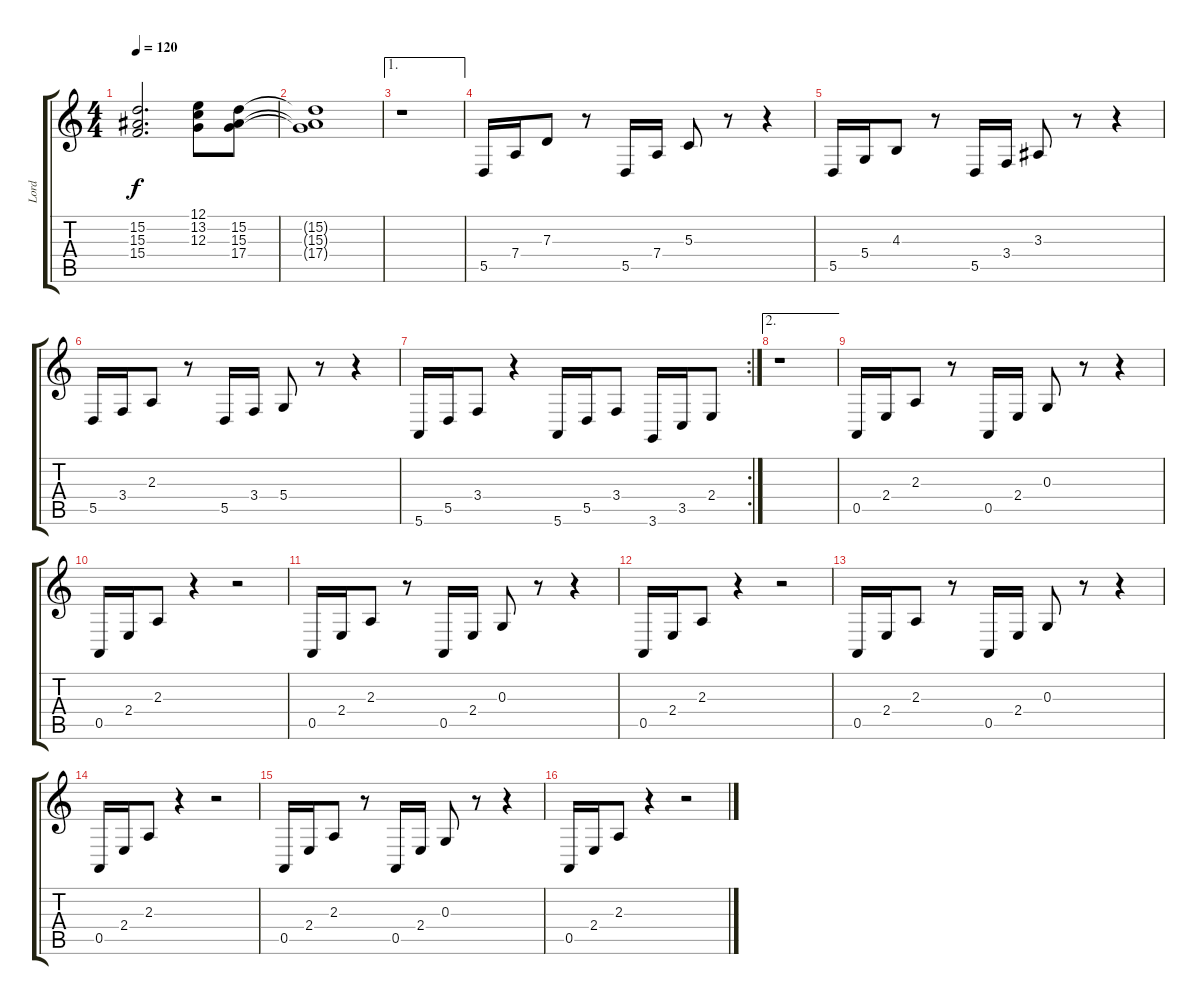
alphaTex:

\track ("Lord" "Lord") {instrument tremolostrings}
\staff {score tabs}
\tuning (E4 B3 G3 D3 A2 E2) {hide}
\ts (4 4)
\tempo 120
\clef g2
\ks c
(15.2{t} 15.3{t} 15.4{t}).2{d dy f} (12.1 13.2 12.3).8 (15.2 15.3 17.4).8 |
(15.2{t} 15.3{t} 17.4{t}).1 |
\ae 1
r.1 |
5.5.16{instrument tremolostrings} 7.4.16 7.3.8 r.8 5.5.16 7.4.16 5.3.8 r.8 r.4 |
5.5.16 5.4.16 4.3.8 r.8 5.5.16 3.4.16 3.3.8 r.8 r.4 |
5.5.16 3.4.16 2.3.8 r.8 5.5.16 3.4.16 5.4.8 r.8 r.4 |
\rc 2
5.6.16 5.5.16 3.4.8 r.4 5.6.16 5.5.16 3.4.8 3.6.16 3.5.16 2.4.8 |
\ae 2
r.1 |
0.5.16{instrument tremolostrings} 2.4.16 2.3.8 r.8 0.5.16 2.4.16 0.3.8 r.8 r.4 |
0.5.16 2.4.16 2.3.8 r.4 r.2 |
0.5.16 2.4.16 2.3.8 r.8 0.5.16 2.4.16 0.3.8 r.8 r.4 |
0.5.16 2.4.16 2.3.8 r.4 r.2 |
0.5.16 2.4.16 2.3.8 r.8 0.5.16 2.4.16 0.3.8 r.8 r.4 |
0.5.16 2.4.16 2.3.8 r.4 r.2 |
0.5.16 2.4.16 2.3.8 r.8 0.5.16 2.4.16 0.3.8 r.8 r.4 |
0.5.16 2.4.16 2.3.8 r.4 r.2
